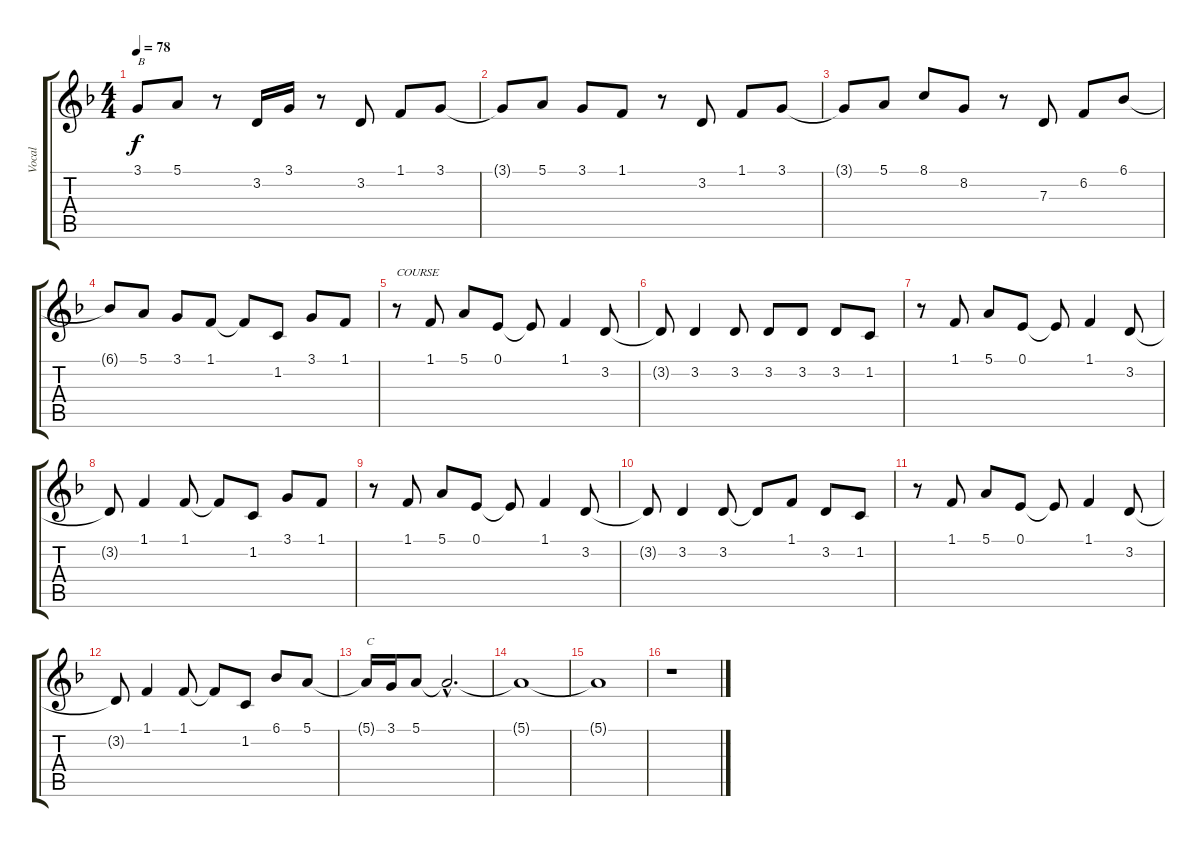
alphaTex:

\track ("Vocal" "Vocal") {instrument flute}
\staff {score tabs}
\tuning (E4 B3 G3 D3 A2 E2) {hide}
\ts (4 4)
\tempo 78
\clef g2
\ks dminor
3.1{t}.8{txt "B" dy f} 5.1.8 r.8 3.2.16 3.1.16 r.8 3.2.8 1.1.8 3.1.8 |
3.1{t}.8 5.1.8 3.1.8 1.1.8 r.8 3.2.8 1.1.8 3.1.8 |
3.1{t}.8 5.1.8 8.1.8 8.2.8 r.8 7.3.8 6.2.8 6.1.8 |
6.1{t}.8 5.1.8 3.1.8 1.1.8 1.1{t}.8 1.2.8 3.1.8 1.1.8 |
r.8{txt "COURSE"} 1.1.8 5.1.8 0.1.8 0.1{t}.8 1.1.4 3.2.8 |
3.2{t}.8 3.2.4 3.2.8 3.2.8 3.2.8 3.2.8 1.2.8 |
r.8 1.1.8 5.1.8 0.1.8 0.1{t}.8 1.1.4 3.2.8 |
3.2{t}.8 1.1.4 1.1.8 1.1{t}.8 1.2.8 3.1.8 1.1.8 |
r.8 1.1.8 5.1.8 0.1.8 0.1{t}.8 1.1.4 3.2.8 |
3.2{t}.8 3.2.4 3.2.8 3.2{t}.8 1.1.8 3.2.8 1.2.8 |
r.8 1.1.8 5.1.8 0.1.8 0.1{t}.8 1.1.4 3.2.8 |
3.2{t}.8 1.1.4 1.1.8 1.1{t}.8 1.2.8 6.1.8 5.1.8 |
5.1{t}.16{txt "C"} 3.1.16 5.1.8 5.1{hac t}.2{d} |
5.1{t}.1 |
5.1{t}.1 |
r.1
